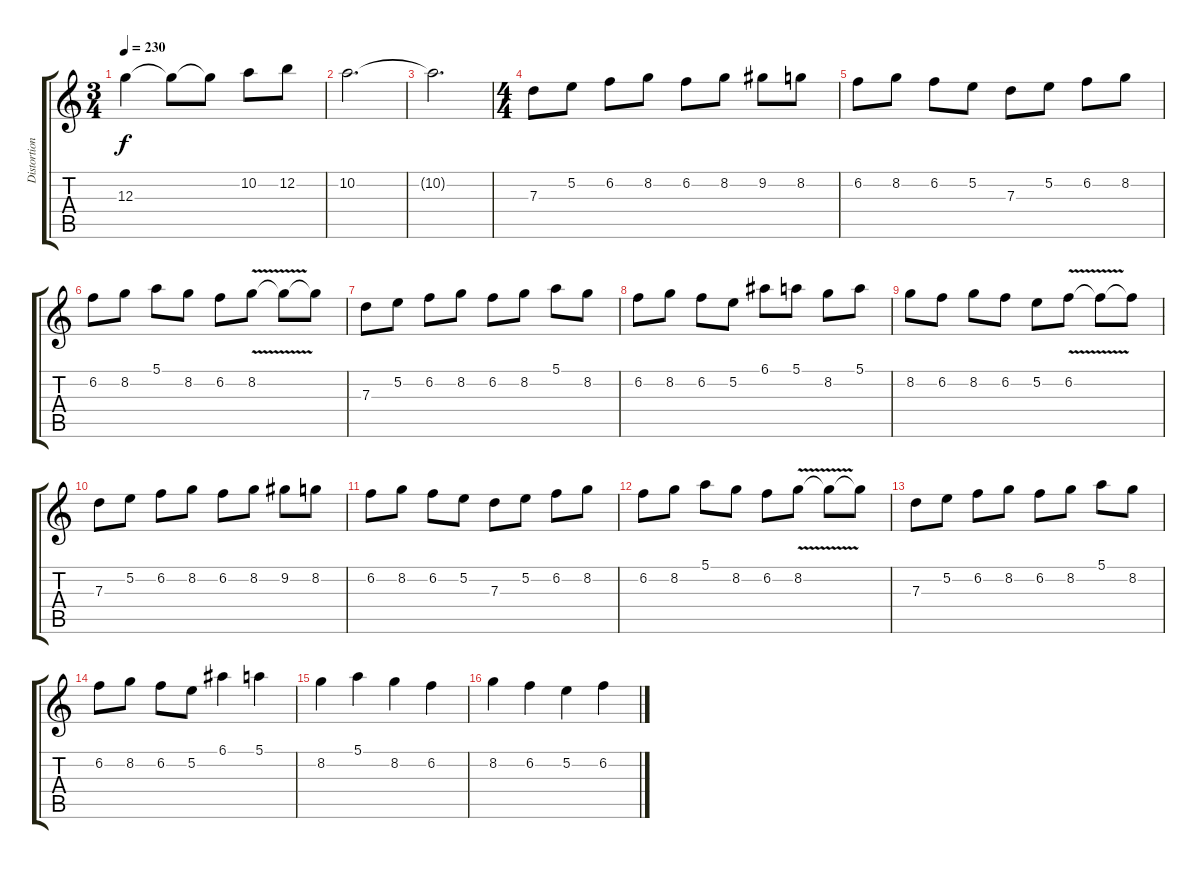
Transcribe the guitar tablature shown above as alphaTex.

\track ("Distortion 1" "Distortion") {instrument distortionguitar}
\staff {score tabs}
\tuning (E4 B3 G3 D3 A2 E2) {hide}
\ts (3 4)
\tempo 230
\clef g2
\ks c
12.3{t}.4{dy f} 12.3{t}.8 12.3{t}.8 10.2.8 12.2.8 |
10.2.2{d} |
10.2{t}.2{d} |
\ts (4 4)
7.3.8 5.2.8 6.2.8 8.2.8 6.2.8 8.2.8 9.2.8 8.2.8 |
6.2.8 8.2.8 6.2.8 5.2.8 7.3.8 5.2.8 6.2.8 8.2.8 |
6.2.8 8.2.8 5.1.8 8.2.8 6.2.8 8.2{v}.8 8.2{t}.8 8.2{t}.8 |
7.3.8 5.2.8 6.2.8 8.2.8 6.2.8 8.2.8 5.1.8 8.2.8 |
6.2.8 8.2.8 6.2.8 5.2.8 6.1.8 5.1.8 8.2.8 5.1.8 |
8.2.8 6.2.8 8.2.8 6.2.8 5.2.8 6.2{v}.8 6.2{t}.8 6.2{t}.8 |
7.3.8 5.2.8 6.2.8 8.2.8 6.2.8 8.2.8 9.2.8 8.2.8 |
6.2.8 8.2.8 6.2.8 5.2.8 7.3.8 5.2.8 6.2.8 8.2.8 |
6.2.8 8.2.8 5.1.8 8.2.8 6.2.8 8.2{v}.8 8.2{t}.8 8.2{t}.8 |
7.3.8 5.2.8 6.2.8 8.2.8 6.2.8 8.2.8 5.1.8 8.2.8 |
6.2.8 8.2.8 6.2.8 5.2.8 6.1.4 5.1.4 |
8.2.4 5.1.4 8.2.4 6.2.4 |
8.2.4 6.2.4 5.2.4 6.2.4
